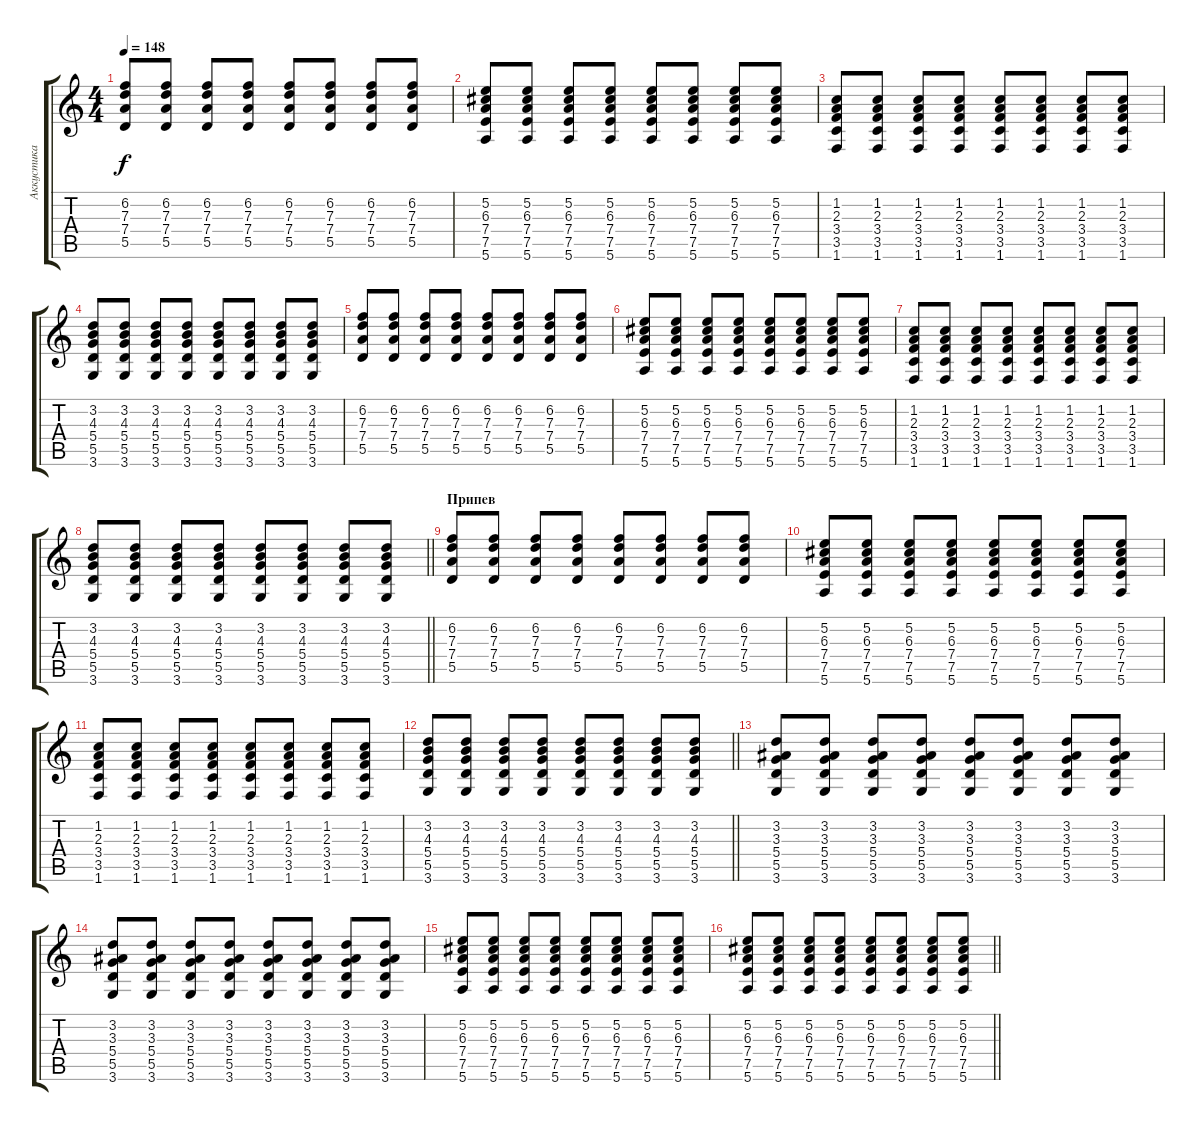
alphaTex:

\track ("Аккустика" "Аккустика") {instrument acousticguitarsteel}
\staff {score tabs}
\tuning (E4 B3 G3 D3 A2 E2) {hide}
\ts (4 4)
\tempo 148
\clef g2
\ks c
(6.2 7.3 7.4 5.5).8{dy f} (6.2 7.3 7.4 5.5).8 (6.2 7.3 7.4 5.5).8 (6.2 7.3 7.4 5.5).8 (6.2 7.3 7.4 5.5).8 (6.2 7.3 7.4 5.5).8 (6.2 7.3 7.4 5.5).8 (6.2 7.3 7.4 5.5).8 |
(5.2 6.3 7.4 7.5 5.6).8 (5.2 6.3 7.4 7.5 5.6).8 (5.2 6.3 7.4 7.5 5.6).8 (5.2 6.3 7.4 7.5 5.6).8 (5.2 6.3 7.4 7.5 5.6).8 (5.2 6.3 7.4 7.5 5.6).8 (5.2 6.3 7.4 7.5 5.6).8 (5.2 6.3 7.4 7.5 5.6).8 |
(1.2 2.3 3.4 3.5 1.6).8 (1.2 2.3 3.4 3.5 1.6).8 (1.2 2.3 3.4 3.5 1.6).8 (1.2 2.3 3.4 3.5 1.6).8 (1.2 2.3 3.4 3.5 1.6).8 (1.2 2.3 3.4 3.5 1.6).8 (1.2 2.3 3.4 3.5 1.6).8 (1.2 2.3 3.4 3.5 1.6).8 |
(3.2 4.3 5.4 5.5 3.6).8 (3.2 4.3 5.4 5.5 3.6).8 (3.2 4.3 5.4 5.5 3.6).8 (3.2 4.3 5.4 5.5 3.6).8 (3.2 4.3 5.4 5.5 3.6).8 (3.2 4.3 5.4 5.5 3.6).8 (3.2 4.3 5.4 5.5 3.6).8 (3.2 4.3 5.4 5.5 3.6).8 |
(6.2 7.3 7.4 5.5).8 (6.2 7.3 7.4 5.5).8 (6.2 7.3 7.4 5.5).8 (6.2 7.3 7.4 5.5).8 (6.2 7.3 7.4 5.5).8 (6.2 7.3 7.4 5.5).8 (6.2 7.3 7.4 5.5).8 (6.2 7.3 7.4 5.5).8 |
(5.2 6.3 7.4 7.5 5.6).8 (5.2 6.3 7.4 7.5 5.6).8 (5.2 6.3 7.4 7.5 5.6).8 (5.2 6.3 7.4 7.5 5.6).8 (5.2 6.3 7.4 7.5 5.6).8 (5.2 6.3 7.4 7.5 5.6).8 (5.2 6.3 7.4 7.5 5.6).8 (5.2 6.3 7.4 7.5 5.6).8 |
(1.2 2.3 3.4 3.5 1.6).8 (1.2 2.3 3.4 3.5 1.6).8 (1.2 2.3 3.4 3.5 1.6).8 (1.2 2.3 3.4 3.5 1.6).8 (1.2 2.3 3.4 3.5 1.6).8 (1.2 2.3 3.4 3.5 1.6).8 (1.2 2.3 3.4 3.5 1.6).8 (1.2 2.3 3.4 3.5 1.6).8 |
\barLineRight lightlight
(3.2 4.3 5.4 5.5 3.6).8 (3.2 4.3 5.4 5.5 3.6).8 (3.2 4.3 5.4 5.5 3.6).8 (3.2 4.3 5.4 5.5 3.6).8 (3.2 4.3 5.4 5.5 3.6).8 (3.2 4.3 5.4 5.5 3.6).8 (3.2 4.3 5.4 5.5 3.6).8 (3.2 4.3 5.4 5.5 3.6).8 |
\section ("" "Припев")
(6.2 7.3 7.4 5.5).8 (6.2 7.3 7.4 5.5).8 (6.2 7.3 7.4 5.5).8 (6.2 7.3 7.4 5.5).8 (6.2 7.3 7.4 5.5).8 (6.2 7.3 7.4 5.5).8 (6.2 7.3 7.4 5.5).8 (6.2 7.3 7.4 5.5).8 |
(5.2 6.3 7.4 7.5 5.6).8 (5.2 6.3 7.4 7.5 5.6).8 (5.2 6.3 7.4 7.5 5.6).8 (5.2 6.3 7.4 7.5 5.6).8 (5.2 6.3 7.4 7.5 5.6).8 (5.2 6.3 7.4 7.5 5.6).8 (5.2 6.3 7.4 7.5 5.6).8 (5.2 6.3 7.4 7.5 5.6).8 |
(1.2 2.3 3.4 3.5 1.6).8 (1.2 2.3 3.4 3.5 1.6).8 (1.2 2.3 3.4 3.5 1.6).8 (1.2 2.3 3.4 3.5 1.6).8 (1.2 2.3 3.4 3.5 1.6).8 (1.2 2.3 3.4 3.5 1.6).8 (1.2 2.3 3.4 3.5 1.6).8 (1.2 2.3 3.4 3.5 1.6).8 |
\barLineRight lightlight
(3.2 4.3 5.4 5.5 3.6).8 (3.2 4.3 5.4 5.5 3.6).8 (3.2 4.3 5.4 5.5 3.6).8 (3.2 4.3 5.4 5.5 3.6).8 (3.2 4.3 5.4 5.5 3.6).8 (3.2 4.3 5.4 5.5 3.6).8 (3.2 4.3 5.4 5.5 3.6).8 (3.2 4.3 5.4 5.5 3.6).8 |
(3.2 3.3 5.4 5.5 3.6).8 (3.2 3.3 5.4 5.5 3.6).8 (3.2 3.3 5.4 5.5 3.6).8 (3.2 3.3 5.4 5.5 3.6).8 (3.2 3.3 5.4 5.5 3.6).8 (3.2 3.3 5.4 5.5 3.6).8 (3.2 3.3 5.4 5.5 3.6).8 (3.2 3.3 5.4 5.5 3.6).8 |
(3.2 3.3 5.4 5.5 3.6).8 (3.2 3.3 5.4 5.5 3.6).8 (3.2 3.3 5.4 5.5 3.6).8 (3.2 3.3 5.4 5.5 3.6).8 (3.2 3.3 5.4 5.5 3.6).8 (3.2 3.3 5.4 5.5 3.6).8 (3.2 3.3 5.4 5.5 3.6).8 (3.2 3.3 5.4 5.5 3.6).8 |
(5.2 6.3 7.4 7.5 5.6).8 (5.2 6.3 7.4 7.5 5.6).8 (5.2 6.3 7.4 7.5 5.6).8 (5.2 6.3 7.4 7.5 5.6).8 (5.2 6.3 7.4 7.5 5.6).8 (5.2 6.3 7.4 7.5 5.6).8 (5.2 6.3 7.4 7.5 5.6).8 (5.2 6.3 7.4 7.5 5.6).8 |
\barLineRight lightlight
(5.2 6.3 7.4 7.5 5.6).8 (5.2 6.3 7.4 7.5 5.6).8 (5.2 6.3 7.4 7.5 5.6).8 (5.2 6.3 7.4 7.5 5.6).8 (5.2 6.3 7.4 7.5 5.6).8 (5.2 6.3 7.4 7.5 5.6).8 (5.2 6.3 7.4 7.5 5.6).8 (5.2 6.3 7.4 7.5 5.6).8
